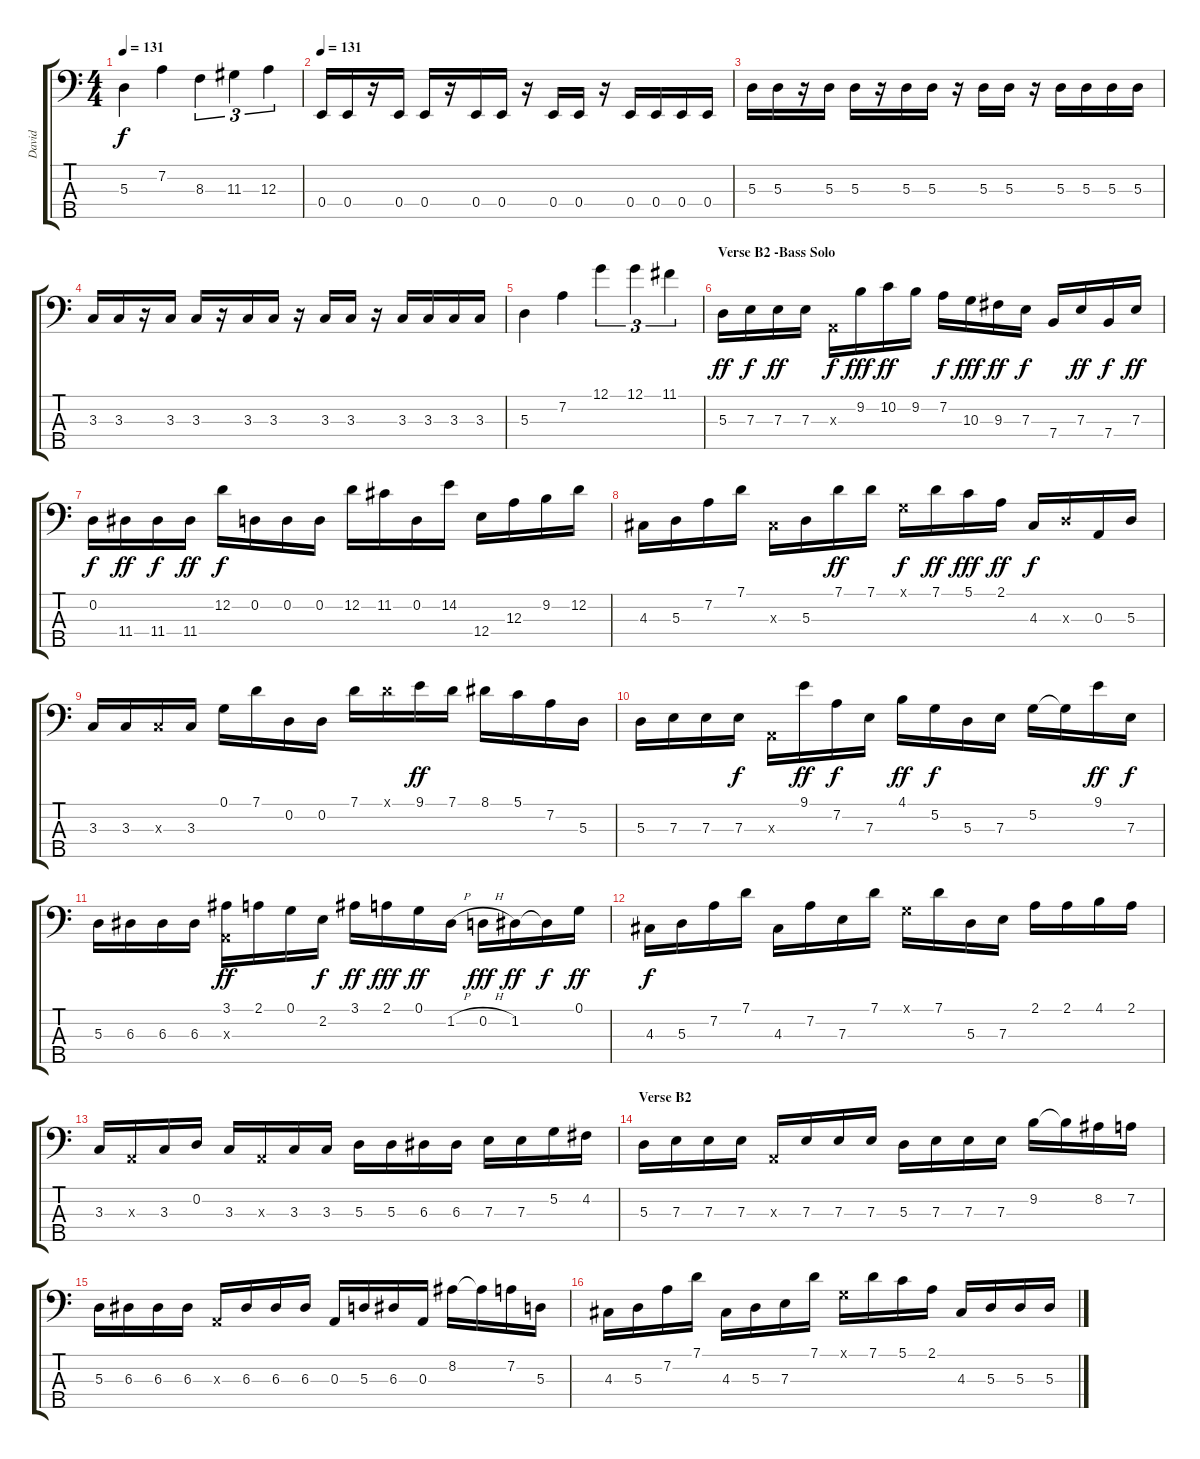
\track ("David" "David") {instrument electricbassfinger}
\staff {score tabs}
\tuning (G2 D2 A1 E1 B0) {hide}
\ts (4 4)
\tempo 131
\clef f4
\ks c
5.3.4{dy f} 7.2.4 8.3.4{tu (3 2)} 11.3.4{tu (3 2)} 12.3.4{tu (3 2)} |
\tempo 131
0.4.16 0.4.16 r.16 0.4.16 0.4.16 r.16 0.4.16 0.4.16 r.16 0.4.16 0.4.16 r.16 0.4.16 0.4.16 0.4.16 0.4.16 |
5.3.16 5.3.16 r.16 5.3.16 5.3.16 r.16 5.3.16 5.3.16 r.16 5.3.16 5.3.16 r.16 5.3.16 5.3.16 5.3.16 5.3.16 |
3.3.16 3.3.16 r.16 3.3.16 3.3.16 r.16 3.3.16 3.3.16 r.16 3.3.16 3.3.16 r.16 3.3.16 3.3.16 3.3.16 3.3.16 |
5.3.4 7.2.4 12.1.4{tu (3 2)} 12.1.4{tu (3 2)} 11.1.4{tu (3 2)} |
\section ("" "Verse B2 -Bass Solo")
5.3.16{dy ff instrument electricbassfinger} 7.3.16{dy f} 7.3.16{dy ff} 7.3.16 0.3{x}.16{dy f} 9.2.16{dy fff} 10.2.16{dy ff} 9.2.16 7.2.16{dy f} 10.3.16{dy fff} 9.3.16{dy ff} 7.3.16{dy f} 7.4.16 7.3.16{dy ff} 7.4.16{dy f} 7.3.16{dy ff} |
0.2.16{dy f} 11.4.16{dy ff} 11.4.16{dy f} 11.4.16{dy ff} 12.2.16{dy f} 0.2.16 0.2.16 0.2.16 12.2.16 11.2.16 0.2.16 14.2.16 12.4.16 12.3.16 9.2.16 12.2.16 |
4.3.16 5.3.16 7.2.16 7.1.16 4.3{x}.16 5.3.16 7.1.16{dy ff} 7.1.16 0.1{x}.16{dy f} 7.1.16{dy ff} 5.1.16{dy fff} 2.1.16{dy ff} 4.3.16{dy f} 5.3{x}.16 0.3.16 5.3.16 |
3.3.16 3.3.16 3.3{x}.16 3.3.16 0.1.16 7.1.16 0.2.16 0.2.16 7.1.16 7.1{x}.16 9.1.16{dy ff} 7.1.16 8.1.16 5.1.16 7.2.16 5.3.16 |
5.3.16{instrument electricbassfinger} 7.3.16 7.3.16 7.3.16{dy f} 0.3{x}.16 9.1.16{dy ff} 7.2.16{dy f} 7.3.16 4.1.16{dy ff} 5.2.16{dy f} 5.3.16 7.3.16 5.2.16 5.2{t}.16 9.1.16{dy ff} 7.3.16{dy f} |
5.3.16 6.3.16 6.3.16 6.3.16 (3.1 0.3{x}).16{dy ff} 2.1.16 0.1.16 2.2.16{dy f} 3.1.16{dy ff} 2.1.16{dy fff} 0.1.16{dy ff} 1.2{h}.16 0.2{h}.16{dy fff} 1.2.16{dy ff} 1.2{t}.16{dy f} 0.1.16{dy ff} |
4.3.16{dy f} 5.3.16 7.2.16 7.1.16 4.3.16 7.2.16 7.3.16 7.1.16 0.1{x}.16 7.1.16 5.3.16 7.3.16 2.1.16 2.1.16 4.1.16 2.1.16 |
3.3.16 0.3{x}.16 3.3.16 0.2.16 3.3.16 0.3{x}.16 3.3.16 3.3.16 5.3.16 5.3.16 6.3.16 6.3.16 7.3.16 7.3.16 5.2.16 4.2.16 |
\section ("" "Verse B2")
5.3.16{instrument electricbassfinger} 7.3.16 7.3.16 7.3.16 0.3{x}.16 7.3.16 7.3.16 7.3.16 5.3.16 7.3.16 7.3.16 7.3.16 9.2.16 9.2{t}.16 8.2.16 7.2.16 |
5.3.16 6.3.16 6.3.16 6.3.16 0.3{x}.16 6.3.16 6.3.16 6.3.16 0.3.16 5.3.16 6.3.16 0.3.16 8.2.16 8.2{t}.16 7.2.16 5.3.16 |
4.3.16 5.3.16 7.2.16 7.1.16 4.3.16 5.3.16 7.3.16 7.1.16 0.1{x}.16 7.1.16 5.1.16 2.1.16 4.3.16 5.3.16 5.3.16 5.3.16
